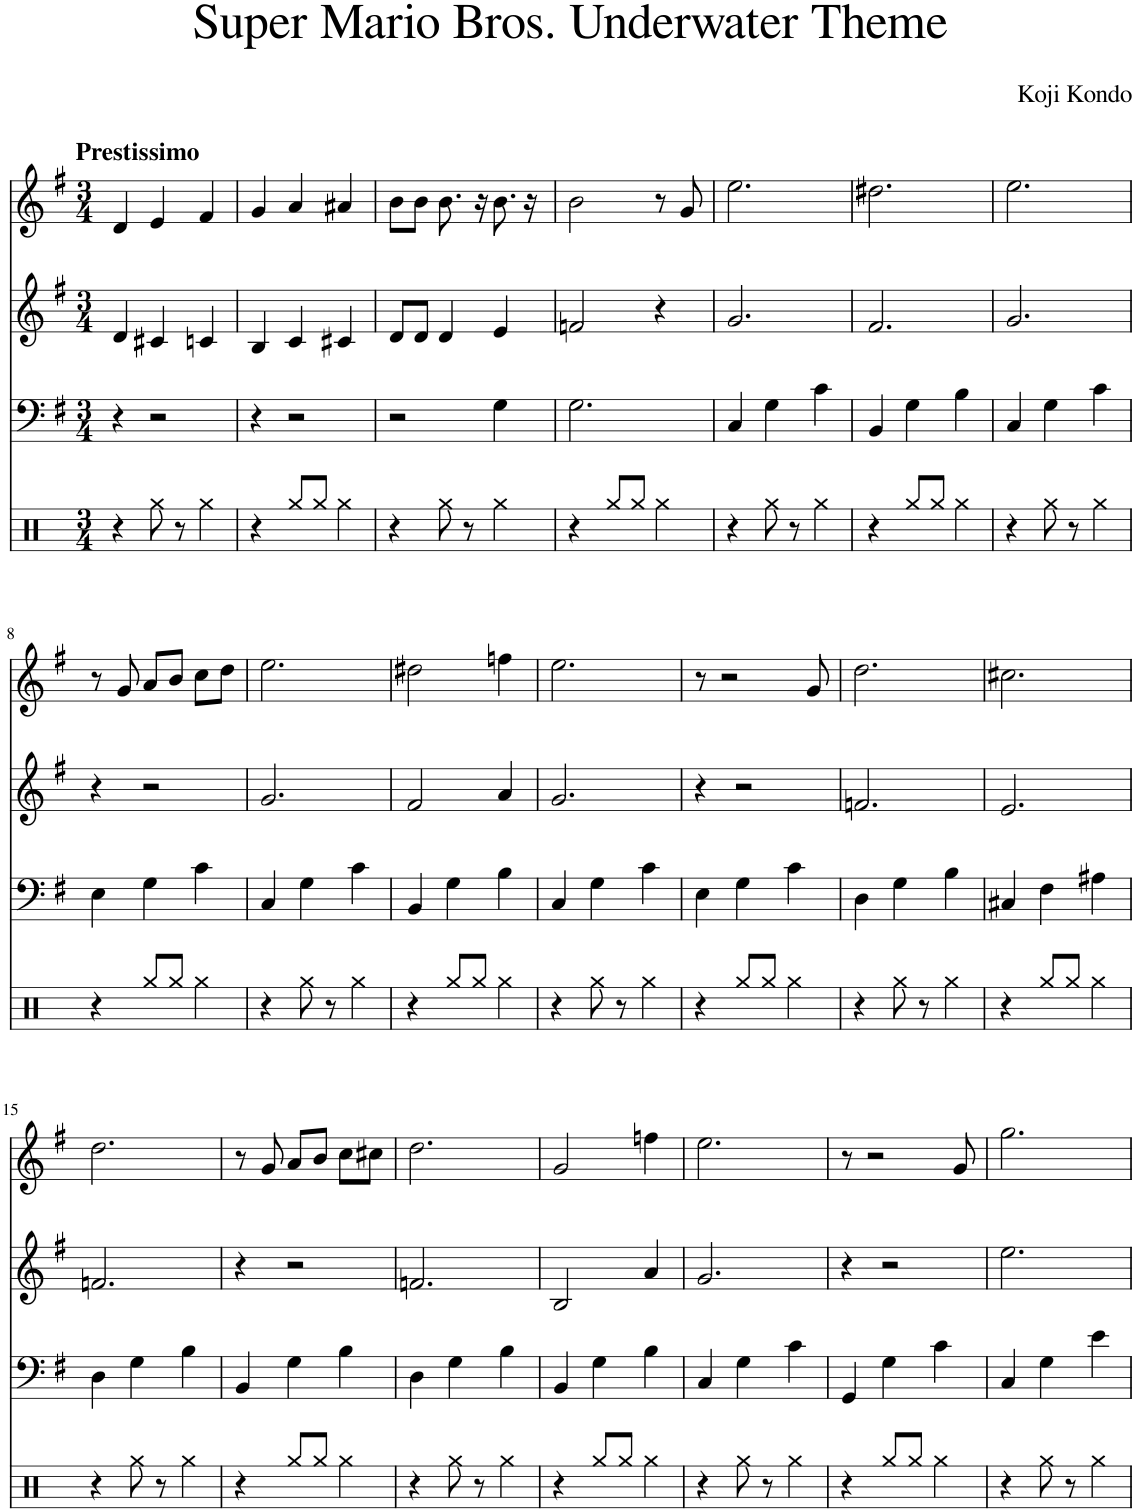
**kern	**kern	**kern	**kern
*part4	*part3	*part2	*part1
*staff4	*staff3	*staff2	*staff1
*I"Acoustic Bass Drum	*I"Electric Guitar	*I"Piano	*I"Piano
*I'B Dr	*I'Elec Gtr	*I'Pno	*I'Pno
*clefX	*clefF4	*clefG2	*clefG2
*k[]	*k[f#]	*k[f#]	*k[f#]
*M3/4	*M3/4	*M3/4	*M3/4
=1	=1	=1	=1
!	!	!	!LO:TX:a:B:t=Prestissimo
4r	4r	4d/	4d/
8Rgg\	2r	4c#X/	4e/
8r	.	.	.
4Rgg\	.	4cn/	4f#/
=2	=2	=2	=2
4r	4r	4B/	4g/
8Rgg/L	2r	4c/	4a/
8Rgg/J	.	.	.
4Rgg\	.	4c#X/	4a#X/
=3	=3	=3	=3
4r	2r	8d/L	8b\L
.	.	8d/J	8b\J
8Rgg\	.	4d/	8.b\
8r	.	.	.
.	.	.	16r
4Rgg\	4G\	4e/	8.b\
.	.	.	16r
=4	=4	=4	=4
4r	2.G\	2fn/	2b\
8Rgg/L	.	.	.
8Rgg/J	.	.	.
4Rgg\	.	4r	8r
.	.	.	8g/
=5	=5	=5	=5
4r	4C/	2.g/	2.ee\
8Rgg\	4G\	.	.
8r	.	.	.
4Rgg\	4c\	.	.
=6	=6	=6	=6
4r	4BB/	2.f#/	2.dd#X\
8Rgg/L	4G\	.	.
8Rgg/J	.	.	.
4Rgg\	4B\	.	.
=7	=7	=7	=7
4r	4C/	2.g/	2.ee\
8Rgg\	4G\	.	.
8r	.	.	.
4Rgg\	4c\	.	.
!!LO:LB:g=z
=8	=8	=8	=8
4r	4E\	4r	8r
.	.	.	8g/
8Rgg/L	4G\	2r	8a/L
8Rgg/J	.	.	8b/J
4Rgg\	4c\	.	8cc\L
.	.	.	8dd\J
=9	=9	=9	=9
4r	4C/	2.g/	2.ee\
8Rgg\	4G\	.	.
8r	.	.	.
4Rgg\	4c\	.	.
=10	=10	=10	=10
4r	4BB/	2f#/	2dd#X\
8Rgg/L	4G\	.	.
8Rgg/J	.	.	.
4Rgg\	4B\	4a/	4ffn\
=11	=11	=11	=11
4r	4C/	2.g/	2.ee\
8Rgg\	4G\	.	.
8r	.	.	.
4Rgg\	4c\	.	.
=12	=12	=12	=12
4r	4E\	4r	8r
.	.	.	2r
8Rgg/L	4G\	2r	.
8Rgg/J	.	.	.
4Rgg\	4c\	.	.
.	.	.	8g/
=13	=13	=13	=13
4r	4D\	2.fn/	2.dd\
8Rgg\	4G\	.	.
8r	.	.	.
4Rgg\	4B\	.	.
=14	=14	=14	=14
4r	4C#X/	2.e/	2.cc#X\
8Rgg/L	4F#\	.	.
8Rgg/J	.	.	.
4Rgg\	4A#X\	.	.
!!LO:LB:g=z
=15	=15	=15	=15
4r	4D\	2.fn/	2.dd\
8Rgg\	4G\	.	.
8r	.	.	.
4Rgg\	4B\	.	.
=16	=16	=16	=16
4r	4BB/	4r	8r
.	.	.	8g/
8Rgg/L	4G\	2r	8a/L
8Rgg/J	.	.	8b/J
4Rgg\	4B\	.	8cc\L
.	.	.	8cc#X\J
=17	=17	=17	=17
4r	4D\	2.fn/	2.dd\
8Rgg\	4G\	.	.
8r	.	.	.
4Rgg\	4B\	.	.
=18	=18	=18	=18
4r	4BB/	2B/	2g/
8Rgg/L	4G\	.	.
8Rgg/J	.	.	.
4Rgg\	4B\	4a/	4ffn\
=19	=19	=19	=19
4r	4C/	2.g/	2.ee\
8Rgg\	4G\	.	.
8r	.	.	.
4Rgg\	4c\	.	.
=20	=20	=20	=20
4r	4GG/	4r	8r
.	.	.	2r
8Rgg/L	4G\	2r	.
8Rgg/J	.	.	.
4Rgg\	4c\	.	.
.	.	.	8g/
=21	=21	=21	=21
4r	4C/	2.ee\	2.gg\
8Rgg\	4G\	.	.
8r	.	.	.
4Rgg\	4e\	.	.
=	=	=	=
*-	*-	*-	*-
